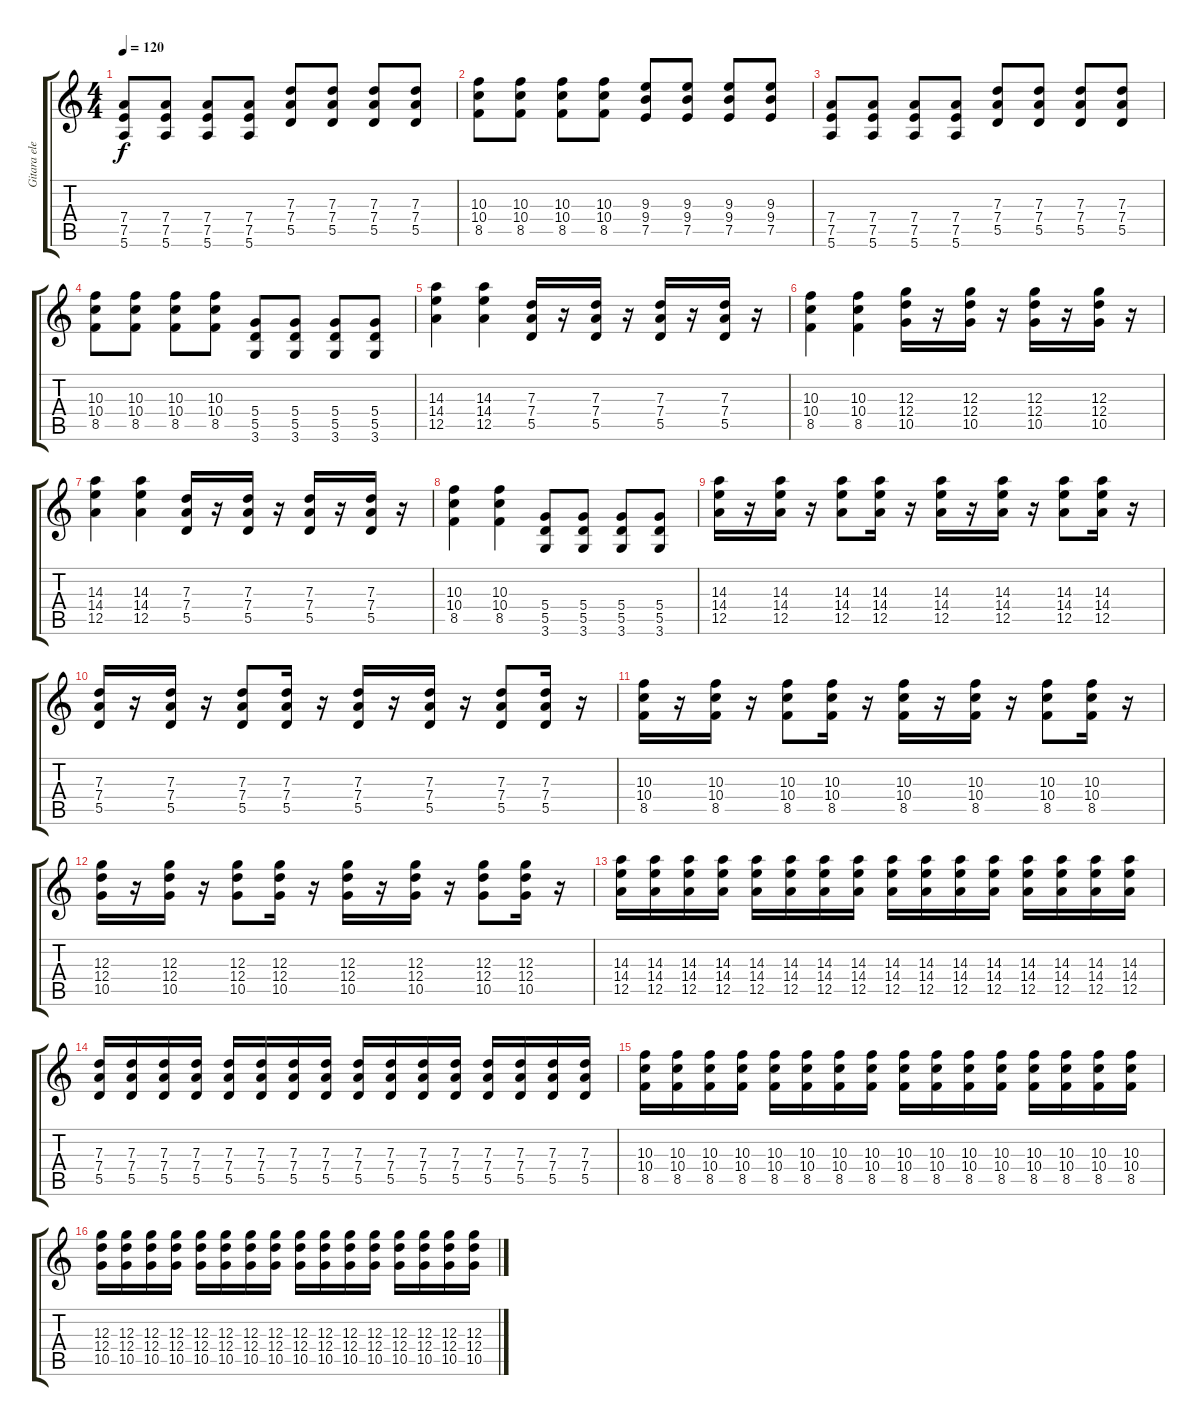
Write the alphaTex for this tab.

\track ("Gitara elektryczna (II)" "Gitara ele") {instrument distortionguitar}
\staff {score tabs}
\tuning (E4 B3 G3 D3 A2 E2) {hide}
\ts (4 4)
\tempo 120
\clef g2
\ks c
(7.4 7.5 5.6).8{dy f} (7.4 7.5 5.6).8 (7.4 7.5 5.6).8 (7.4 7.5 5.6).8 (7.3 7.4 5.5).8 (7.3 7.4 5.5).8 (7.3 7.4 5.5).8 (7.3 7.4 5.5).8 |
(10.3 10.4 8.5).8 (10.3 10.4 8.5).8 (10.3 10.4 8.5).8 (10.3 10.4 8.5).8 (9.3 9.4 7.5).8 (9.3 9.4 7.5).8 (9.3 9.4 7.5).8 (9.3 9.4 7.5).8 |
(7.4 7.5 5.6).8 (7.4 7.5 5.6).8 (7.4 7.5 5.6).8 (7.4 7.5 5.6).8 (7.3 7.4 5.5).8 (7.3 7.4 5.5).8 (7.3 7.4 5.5).8 (7.3 7.4 5.5).8 |
(10.3 10.4 8.5).8 (10.3 10.4 8.5).8 (10.3 10.4 8.5).8 (10.3 10.4 8.5).8 (5.4 5.5 3.6).8 (5.4 5.5 3.6).8 (5.4 5.5 3.6).8 (5.4 5.5 3.6).8 |
(14.3 14.4 12.5).4 (14.3 14.4 12.5).4 (7.3 7.4 5.5).16 r.16 (7.3 7.4 5.5).16 r.16 (7.3 7.4 5.5).16 r.16 (7.3 7.4 5.5).16 r.16 |
(10.3 10.4 8.5).4 (10.3 10.4 8.5).4 (12.3 12.4 10.5).16 r.16 (12.3 12.4 10.5).16 r.16 (12.3 12.4 10.5).16 r.16 (12.3 12.4 10.5).16 r.16 |
(14.3 14.4 12.5).4 (14.3 14.4 12.5).4 (7.3 7.4 5.5).16 r.16 (7.3 7.4 5.5).16 r.16 (7.3 7.4 5.5).16 r.16 (7.3 7.4 5.5).16 r.16 |
(10.3 10.4 8.5).4 (10.3 10.4 8.5).4 (5.4 5.5 3.6).8 (5.4 5.5 3.6).8 (5.4 5.5 3.6).8 (5.4 5.5 3.6).8 |
(14.3 14.4 12.5).16 r.16 (14.3 14.4 12.5).16 r.16 (14.3 14.4 12.5).8 (14.3 14.4 12.5).16 r.16 (14.3 14.4 12.5).16 r.16 (14.3 14.4 12.5).16 r.16 (14.3 14.4 12.5).8 (14.3 14.4 12.5).16 r.16 |
(7.3 7.4 5.5).16 r.16 (7.3 7.4 5.5).16 r.16 (7.3 7.4 5.5).8 (7.3 7.4 5.5).16 r.16 (7.3 7.4 5.5).16 r.16 (7.3 7.4 5.5).16 r.16 (7.3 7.4 5.5).8 (7.3 7.4 5.5).16 r.16 |
(10.3 10.4 8.5).16 r.16 (10.3 10.4 8.5).16 r.16 (10.3 10.4 8.5).8 (10.3 10.4 8.5).16 r.16 (10.3 10.4 8.5).16 r.16 (10.3 10.4 8.5).16 r.16 (10.3 10.4 8.5).8 (10.3 10.4 8.5).16 r.16 |
(12.3 12.4 10.5).16 r.16 (12.3 12.4 10.5).16 r.16 (12.3 12.4 10.5).8 (12.3 12.4 10.5).16 r.16 (12.3 12.4 10.5).16 r.16 (12.3 12.4 10.5).16 r.16 (12.3 12.4 10.5).8 (12.3 12.4 10.5).16 r.16 |
(14.3 14.4 12.5).16 (14.3 14.4 12.5).16 (14.3 14.4 12.5).16 (14.3 14.4 12.5).16 (14.3 14.4 12.5).16 (14.3 14.4 12.5).16 (14.3 14.4 12.5).16 (14.3 14.4 12.5).16 (14.3 14.4 12.5).16 (14.3 14.4 12.5).16 (14.3 14.4 12.5).16 (14.3 14.4 12.5).16 (14.3 14.4 12.5).16 (14.3 14.4 12.5).16 (14.3 14.4 12.5).16 (14.3 14.4 12.5).16 |
(7.3 7.4 5.5).16 (7.3 7.4 5.5).16 (7.3 7.4 5.5).16 (7.3 7.4 5.5).16 (7.3 7.4 5.5).16 (7.3 7.4 5.5).16 (7.3 7.4 5.5).16 (7.3 7.4 5.5).16 (7.3 7.4 5.5).16 (7.3 7.4 5.5).16 (7.3 7.4 5.5).16 (7.3 7.4 5.5).16 (7.3 7.4 5.5).16 (7.3 7.4 5.5).16 (7.3 7.4 5.5).16 (7.3 7.4 5.5).16 |
(10.3 10.4 8.5).16 (10.3 10.4 8.5).16 (10.3 10.4 8.5).16 (10.3 10.4 8.5).16 (10.3 10.4 8.5).16 (10.3 10.4 8.5).16 (10.3 10.4 8.5).16 (10.3 10.4 8.5).16 (10.3 10.4 8.5).16 (10.3 10.4 8.5).16 (10.3 10.4 8.5).16 (10.3 10.4 8.5).16 (10.3 10.4 8.5).16 (10.3 10.4 8.5).16 (10.3 10.4 8.5).16 (10.3 10.4 8.5).16 |
(12.3 12.4 10.5).16 (12.3 12.4 10.5).16 (12.3 12.4 10.5).16 (12.3 12.4 10.5).16 (12.3 12.4 10.5).16 (12.3 12.4 10.5).16 (12.3 12.4 10.5).16 (12.3 12.4 10.5).16 (12.3 12.4 10.5).16 (12.3 12.4 10.5).16 (12.3 12.4 10.5).16 (12.3 12.4 10.5).16 (12.3 12.4 10.5).16 (12.3 12.4 10.5).16 (12.3 12.4 10.5).16 (12.3 12.4 10.5).16
